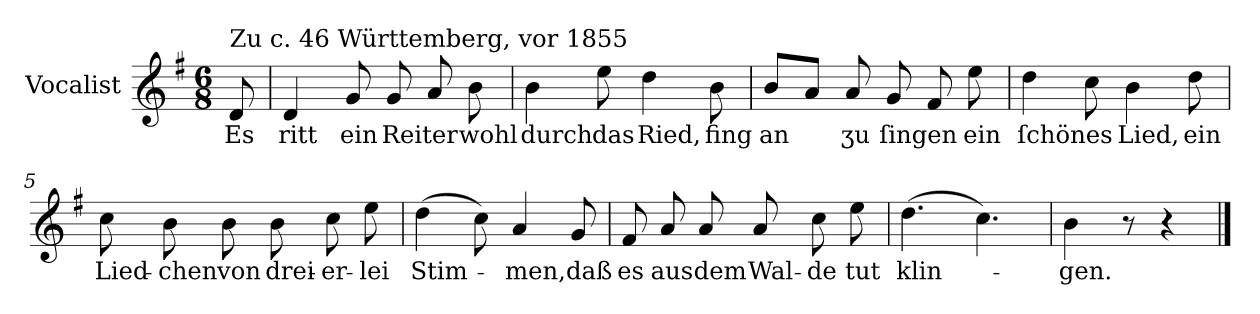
**kern	**text
*part1	*part1
*staff1	*staff1
*I"Vocalist	*
*k[f#]	*
*G:	*
*M6/8	*
=	=
!LO:TX:a:t=Zu c. 46 Württemberg, vor 1855	!
8d	Es
=1	=1
4d	ritt
8g	ein
8g	Reiter
8a	.
8b	wohl
=2	=2
4b	durch
8ee	das
4dd	Ried,
8b	fing
=3	=3
8bL	an
8aJ	.
8a	ʒu
8g	ſingen
8f#	.
8ee	ein
=4	=4
4dd	ſchönes
8cc	.
4b	Lied,
8dd	ein
=5	=5
8cc	Lied-
8b	-chen
8b	von
8b	drei-
8cc	-er-
8ee	-lei
=6	=6
(4dd	Stim-
8cc)	.
4a	-men,
8g	daß
=7	=7
8f#	es
8a	aus
8a	dem
8a	Wal-
8cc	-de
8ee	tut
=8	=8
(4.dd	klin-
4.cc)	.
=9	=9
4b	-gen.
8r	.
4r	.
==	==
*-	*-
